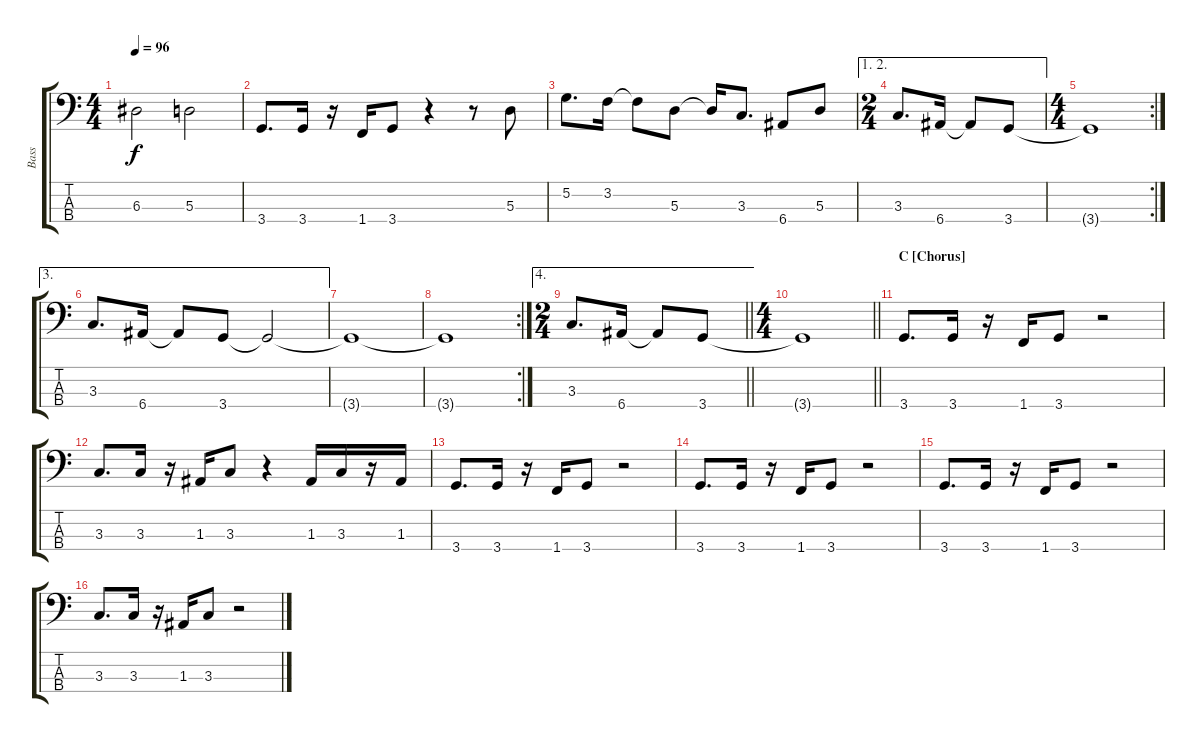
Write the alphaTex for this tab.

\track ("Bass" "Bass") {instrument electricbasspick}
\staff {score tabs}
\tuning (G2 D2 A1 E1) {hide}
\ts (4 4)
\tempo 96
\clef f4
\ks c
6.3.2{dy f} 5.3.2 |
3.4.8{d} 3.4.16 r.16 1.4.16 3.4.8 r.4 r.8 5.3.8 |
5.2.8{d} 3.2.16 3.2{t}.8 5.3.8 5.3{t}.16 3.3.8{d} 6.4.8 5.3.8 |
\ae (1 2)
\ts (2 4)
3.3.8{d} 6.4.16 6.4{t}.8 3.4.8 |
\rc 2
\ts (4 4)
3.4{t}.1 |
\ae 3
3.3.8{d} 6.4.16 6.4{t}.8 3.4.8 3.4{t}.2 |
3.4{t}.1 |
\rc 2
3.4{t}.1 |
\ae 4
\ts (2 4)
\barLineRight lightlight
3.3.8{d} 6.4.16 6.4{t}.8 3.4.8 |
\ts (4 4)
\barLineRight lightlight
3.4{t}.1 |
\section ("" "C [Chorus]")
3.4.8{d} 3.4.16 r.16 1.4.16 3.4.8 r.2 |
3.3.8{d} 3.3.16 r.16 1.3.16 3.3.8 r.4 1.3.16 3.3.16 r.16 1.3.16 |
3.4.8{d} 3.4.16 r.16 1.4.16 3.4.8 r.2 |
3.4.8{d} 3.4.16 r.16 1.4.16 3.4.8 r.2 |
3.4.8{d} 3.4.16 r.16 1.4.16 3.4.8 r.2 |
3.3.8{d} 3.3.16 r.16 1.3.16 3.3.8 r.2
